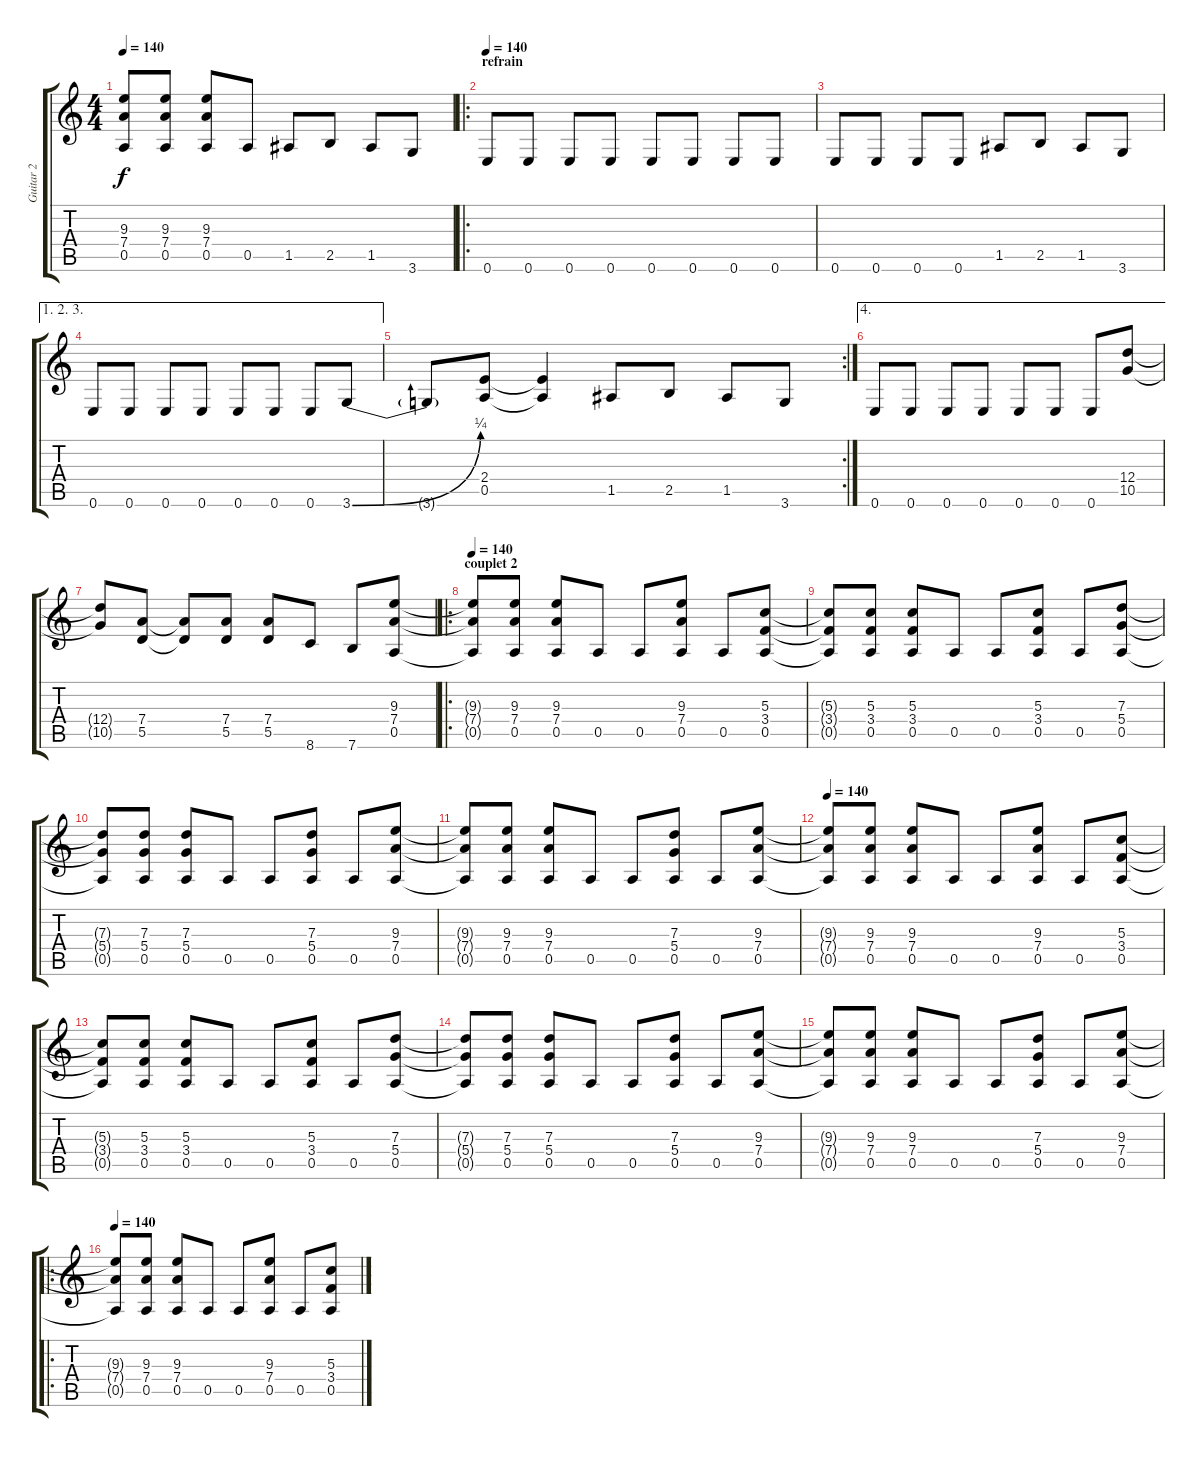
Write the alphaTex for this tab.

\track ("Guitar 2" "Guitar 2") {instrument overdrivenguitar}
\staff {score tabs}
\tuning (E4 B3 G3 D3 A2 E2) {hide}
\ts (4 4)
\tempo 140
\clef g2
\ks c
(9.3{t} 7.4{t} 0.5{t}).8{dy f} (9.3 7.4 0.5).8 (9.3 7.4 0.5).8 0.5.8 1.5.8 2.5.8 1.5.8 3.6.8 |
\ro
\section ("" "refrain")
\tempo 140
0.6.8 0.6.8 0.6.8 0.6.8 0.6.8 0.6.8 0.6.8 0.6.8 |
0.6.8 0.6.8 0.6.8 0.6.8 1.5.8 2.5.8 1.5.8 3.6.8 |
\ae (1 2 3)
0.6.8 0.6.8 0.6.8 0.6.8 0.6.8 0.6.8 0.6.8 3.6{be (bend 0 0 60 1)}.8 |
\rc 2
3.6{t}.8 (2.4 0.5).8 (2.4{t} 0.5{t}).4 1.5.8 2.5.8 1.5.8 3.6.8 |
\ae 4
0.6.8 0.6.8 0.6.8 0.6.8 0.6.8 0.6.8 0.6.8 (12.4 10.5).8 |
(12.4{t} 10.5{t}).8 (7.4 5.5).8 (7.4{t} 5.5{t}).8 (7.4 5.5).8 (7.4 5.5).8 8.6.8 7.6.8 (9.3 7.4 0.5).8 |
\ro
\section ("" "couplet 2")
\tempo 140
(9.3{t} 7.4{t} 0.5{t}).8 (9.3 7.4 0.5).8 (9.3 7.4 0.5).8 0.5.8 0.5.8 (9.3 7.4 0.5).8 0.5.8 (5.3 3.4 0.5).8 |
(5.3{t} 3.4{t} 0.5{t}).8 (5.3 3.4 0.5).8 (5.3 3.4 0.5).8 0.5.8 0.5.8 (5.3 3.4 0.5).8 0.5.8 (7.3 5.4 0.5).8 |
(7.3{t} 5.4{t} 0.5{t}).8 (7.3 5.4 0.5).8 (7.3 5.4 0.5).8 0.5.8 0.5.8 (7.3 5.4 0.5).8 0.5.8 (9.3 7.4 0.5).8 |
(9.3{t} 7.4{t} 0.5{t}).8 (9.3 7.4 0.5).8 (9.3 7.4 0.5).8 0.5.8 0.5.8 (7.3 5.4 0.5).8 0.5.8 (9.3 7.4 0.5).8 |
\tempo 140
(9.3{t} 7.4{t} 0.5{t}).8 (9.3 7.4 0.5).8 (9.3 7.4 0.5).8 0.5.8 0.5.8 (9.3 7.4 0.5).8 0.5.8 (5.3 3.4 0.5).8 |
(5.3{t} 3.4{t} 0.5{t}).8 (5.3 3.4 0.5).8 (5.3 3.4 0.5).8 0.5.8 0.5.8 (5.3 3.4 0.5).8 0.5.8 (7.3 5.4 0.5).8 |
(7.3{t} 5.4{t} 0.5{t}).8 (7.3 5.4 0.5).8 (7.3 5.4 0.5).8 0.5.8 0.5.8 (7.3 5.4 0.5).8 0.5.8 (9.3 7.4 0.5).8 |
(9.3{t} 7.4{t} 0.5{t}).8 (9.3 7.4 0.5).8 (9.3 7.4 0.5).8 0.5.8 0.5.8 (7.3 5.4 0.5).8 0.5.8 (9.3 7.4 0.5).8 |
\ro
\tempo 140
(9.3{t} 7.4{t} 0.5{t}).8 (9.3 7.4 0.5).8 (9.3 7.4 0.5).8 0.5.8 0.5.8 (9.3 7.4 0.5).8 0.5.8 (5.3 3.4 0.5).8
